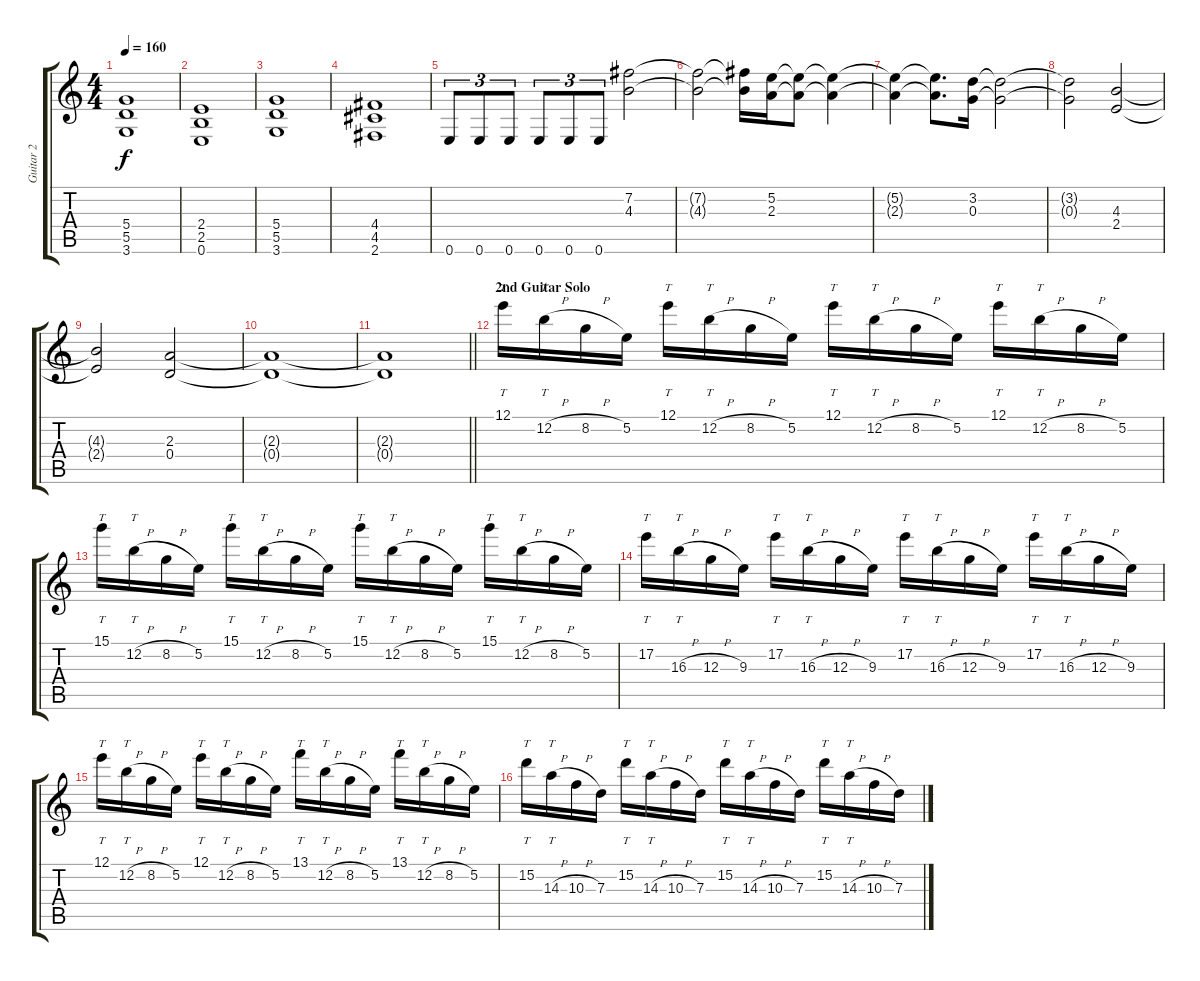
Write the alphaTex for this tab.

\track ("Guitar 2" "Guitar 2") {instrument distortionguitar}
\staff {score tabs}
\tuning (E4 B3 G3 D3 A2 E2) {hide}
\ts (4 4)
\tempo 160
\clef g2
\ks c
(5.4 5.5 3.6).1{dy f} |
(2.4 2.5 0.6).1 |
(5.4 5.5 3.6).1 |
(4.4 4.5 2.6).1 |
0.6.8{tu (3 2)} 0.6.8{tu (3 2)} 0.6.8{tu (3 2)} 0.6.8{tu (3 2)} 0.6.8{tu (3 2)} 0.6.8{tu (3 2)} (7.2 4.3).2 |
(7.2{t} 4.3{t}).2 (7.2{t} 4.3{t}).16 (5.2 2.3).16 (5.2{t} 2.3{t}).8 (5.2{t} 2.3{t}).4 |
(5.2{t} 2.3{t}).4 (5.2{t} 2.3{t}).8{d} (3.2 0.3).16 (3.2{t} 0.3{t}).2 |
(3.2{t} 0.3{t}).2 (4.3 2.4).2 |
(4.3{t} 2.4{t}).2 (2.3 0.4).2 |
(2.3{t} 0.4{t}).1 |
\barLineRight lightlight
(2.3{t} 0.4{t}).1 |
\section ("" "2nd Guitar Solo")
12.1.16{tt volume 16} 12.2{h}.16{tt} 8.2{h}.16 5.2.16 12.1.16{tt} 12.2{h}.16{tt} 8.2{h}.16 5.2.16 12.1.16{tt} 12.2{h}.16{tt} 8.2{h}.16 5.2.16 12.1.16{tt} 12.2{h}.16{tt} 8.2{h}.16 5.2.16 |
15.1.16{tt} 12.2{h}.16{tt} 8.2{h}.16 5.2.16 15.1.16{tt} 12.2{h}.16{tt} 8.2{h}.16 5.2.16 15.1.16{tt} 12.2{h}.16{tt} 8.2{h}.16 5.2.16 15.1.16{tt} 12.2{h}.16{tt} 8.2{h}.16 5.2.16 |
17.2.16{tt} 16.3{h}.16{tt} 12.3{h}.16 9.3.16 17.2.16{tt} 16.3{h}.16{tt} 12.3{h}.16 9.3.16 17.2.16{tt} 16.3{h}.16{tt} 12.3{h}.16 9.3.16 17.2.16{tt} 16.3{h}.16{tt} 12.3{h}.16 9.3.16 |
12.1.16{tt} 12.2{h}.16{tt} 8.2{h}.16 5.2.16 12.1.16{tt} 12.2{h}.16{tt} 8.2{h}.16 5.2.16 13.1.16{tt} 12.2{h}.16{tt} 8.2{h}.16 5.2.16 13.1.16{tt} 12.2{h}.16{tt} 8.2{h}.16 5.2.16 |
15.2.16{tt} 14.3{h}.16{tt} 10.3{h}.16 7.3.16 15.2.16{tt} 14.3{h}.16{tt} 10.3{h}.16 7.3.16 15.2.16{tt} 14.3{h}.16{tt} 10.3{h}.16 7.3.16 15.2.16{tt} 14.3{h}.16{tt} 10.3{h}.16 7.3.16
